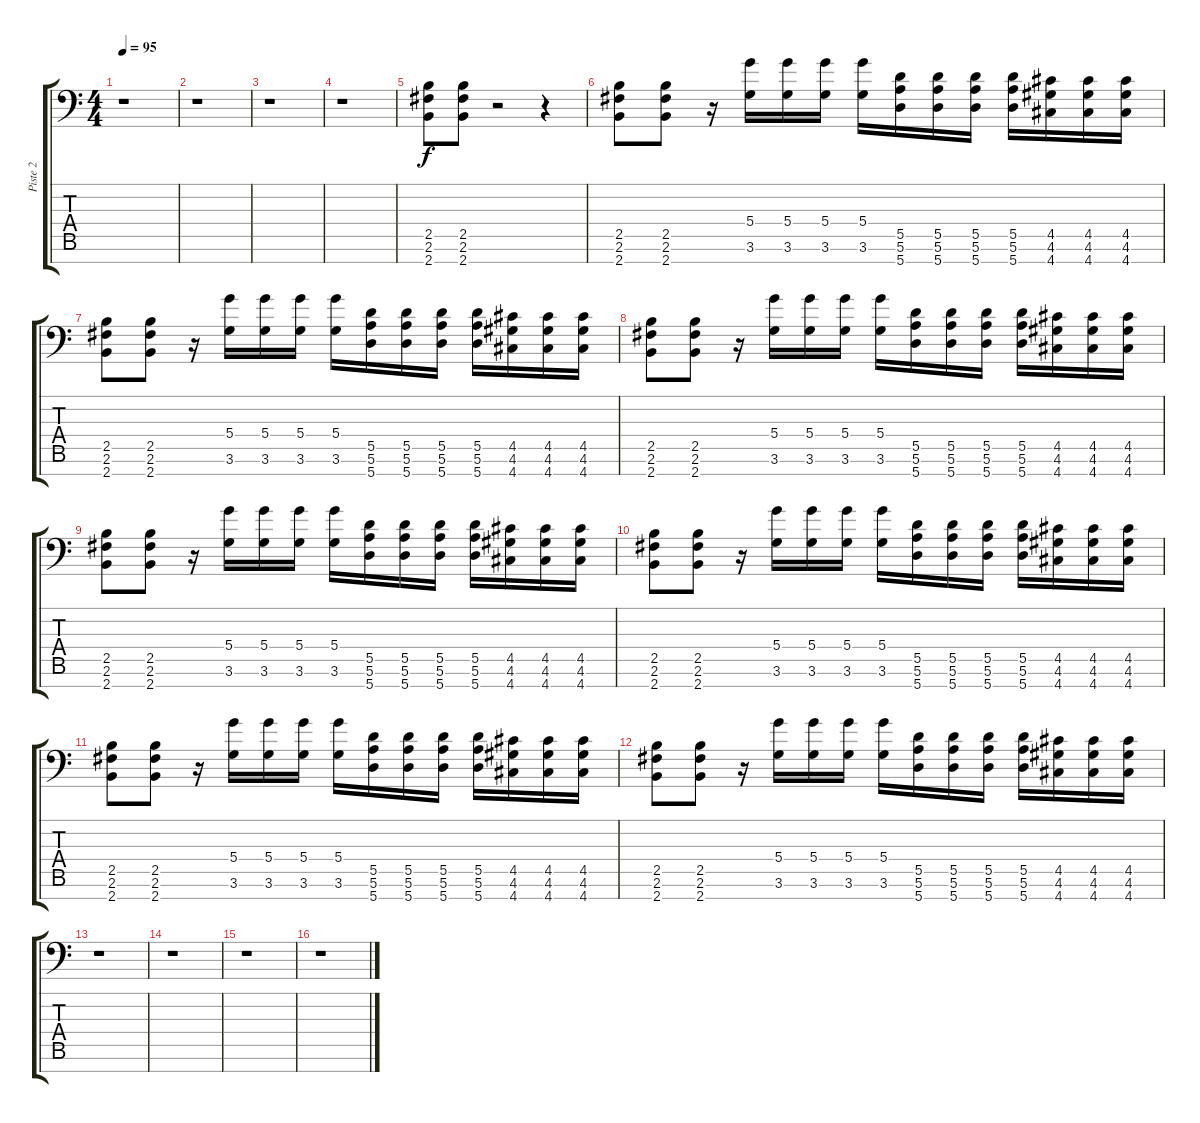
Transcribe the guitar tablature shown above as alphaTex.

\track ("Piste 2" "Piste 2") {instrument overdrivenguitar}
\staff {score tabs}
\tuning (E4 B3 G3 D3 A2 E2 A1) {hide}
\ts (4 4)
\tempo 95
\clef f4
\ks c
r.1{dy f} |
r.1 |
r.1 |
r.1 |
(2.5 2.6 2.7).8 (2.5 2.6 2.7).8 r.2 r.4 |
(2.5 2.6 2.7).8 (2.5 2.6 2.7).8 r.16 (5.4 3.6).16 (5.4 3.6).16 (5.4 3.6).16 (5.4 3.6).16 (5.5 5.6 5.7).16 (5.5 5.6 5.7).16 (5.5 5.6 5.7).16 (5.5 5.6 5.7).16 (4.5 4.6 4.7).16 (4.5 4.6 4.7).16 (4.5 4.6 4.7).16 |
(2.5 2.6 2.7).8 (2.5 2.6 2.7).8 r.16 (5.4 3.6).16 (5.4 3.6).16 (5.4 3.6).16 (5.4 3.6).16 (5.5 5.6 5.7).16 (5.5 5.6 5.7).16 (5.5 5.6 5.7).16 (5.5 5.6 5.7).16 (4.5 4.6 4.7).16 (4.5 4.6 4.7).16 (4.5 4.6 4.7).16 |
(2.5 2.6 2.7).8 (2.5 2.6 2.7).8 r.16 (5.4 3.6).16 (5.4 3.6).16 (5.4 3.6).16 (5.4 3.6).16 (5.5 5.6 5.7).16 (5.5 5.6 5.7).16 (5.5 5.6 5.7).16 (5.5 5.6 5.7).16 (4.5 4.6 4.7).16 (4.5 4.6 4.7).16 (4.5 4.6 4.7).16 |
(2.5 2.6 2.7).8 (2.5 2.6 2.7).8 r.16 (5.4 3.6).16 (5.4 3.6).16 (5.4 3.6).16 (5.4 3.6).16 (5.5 5.6 5.7).16 (5.5 5.6 5.7).16 (5.5 5.6 5.7).16 (5.5 5.6 5.7).16 (4.5 4.6 4.7).16 (4.5 4.6 4.7).16 (4.5 4.6 4.7).16 |
(2.5 2.6 2.7).8 (2.5 2.6 2.7).8 r.16 (5.4 3.6).16 (5.4 3.6).16 (5.4 3.6).16 (5.4 3.6).16 (5.5 5.6 5.7).16 (5.5 5.6 5.7).16 (5.5 5.6 5.7).16 (5.5 5.6 5.7).16 (4.5 4.6 4.7).16 (4.5 4.6 4.7).16 (4.5 4.6 4.7).16 |
(2.5 2.6 2.7).8 (2.5 2.6 2.7).8 r.16 (5.4 3.6).16 (5.4 3.6).16 (5.4 3.6).16 (5.4 3.6).16 (5.5 5.6 5.7).16 (5.5 5.6 5.7).16 (5.5 5.6 5.7).16 (5.5 5.6 5.7).16 (4.5 4.6 4.7).16 (4.5 4.6 4.7).16 (4.5 4.6 4.7).16 |
(2.5 2.6 2.7).8 (2.5 2.6 2.7).8 r.16 (5.4 3.6).16 (5.4 3.6).16 (5.4 3.6).16 (5.4 3.6).16 (5.5 5.6 5.7).16 (5.5 5.6 5.7).16 (5.5 5.6 5.7).16 (5.5 5.6 5.7).16 (4.5 4.6 4.7).16 (4.5 4.6 4.7).16 (4.5 4.6 4.7).16 |
r.1 |
r.1 |
r.1 |
r.1
